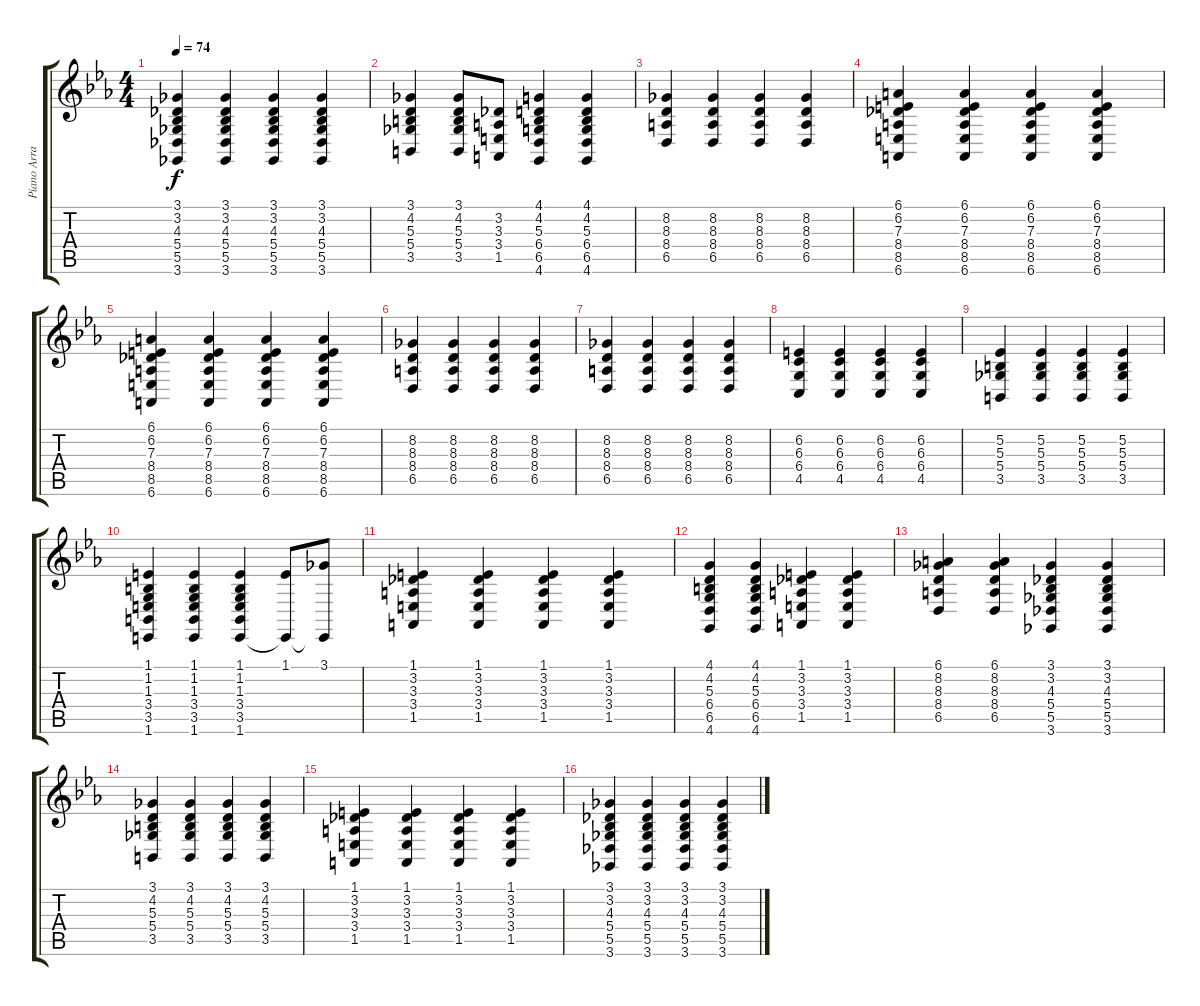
\track ("Piano Arranged for Guitar" "Piano Arra") {instrument brightacousticpiano}
\staff {score tabs}
\tuning (Eb4 Bb3 Gb3 Db3 Ab2 Eb2) {hide}
\ts (4 4)
\tempo 74
\clef g2
\ks cminor
(3.1 3.2 4.3 5.4 5.5 3.6).4{dy f} (3.1 3.2 4.3 5.4 5.5 3.6).4 (3.1 3.2 4.3 5.4 5.5 3.6).4 (3.1 3.2 4.3 5.4 5.5 3.6).4 |
(3.1 4.2 5.3 5.4 3.5).4 (3.1 4.2 5.3 5.4 3.5).8 (3.2 3.3 3.4 1.5).8 (4.1 4.2 5.3 6.4 6.5 4.6).4 (4.1 4.2 5.3 6.4 6.5 4.6).4 |
(8.2 8.3 8.4 6.5).4 (8.2 8.3 8.4 6.5).4 (8.2 8.3 8.4 6.5).4 (8.2 8.3 8.4 6.5).4 |
(6.1 6.2 7.3 8.4 8.5 6.6).4 (6.1 6.2 7.3 8.4 8.5 6.6).4 (6.1 6.2 7.3 8.4 8.5 6.6).4 (6.1 6.2 7.3 8.4 8.5 6.6).4 |
(6.1 6.2 7.3 8.4 8.5 6.6).4 (6.1 6.2 7.3 8.4 8.5 6.6).4 (6.1 6.2 7.3 8.4 8.5 6.6).4 (6.1 6.2 7.3 8.4 8.5 6.6).4 |
(8.2 8.3 8.4 6.5).4 (8.2 8.3 8.4 6.5).4 (8.2 8.3 8.4 6.5).4 (8.2 8.3 8.4 6.5).4 |
(8.2 8.3 8.4 6.5).4 (8.2 8.3 8.4 6.5).4 (8.2 8.3 8.4 6.5).4 (8.2 8.3 8.4 6.5).4 |
(6.2 6.3 6.4 4.5).4 (6.2 6.3 6.4 4.5).4 (6.2 6.3 6.4 4.5).4 (6.2 6.3 6.4 4.5).4 |
(5.2 5.3 5.4 3.5).4 (5.2 5.3 5.4 3.5).4 (5.2 5.3 5.4 3.5).4 (5.2 5.3 5.4 3.5).4 |
(1.1 1.2 1.3 3.4 3.5 1.6).4 (1.1 1.2 1.3 3.4 3.5 1.6).4 (1.1 1.2 1.3 3.4 3.5 1.6).4 (1.1 1.6{t}).8 (3.1 1.6{t}).8 |
(1.1 3.2 3.3 3.4 1.5).4 (1.1 3.2 3.3 3.4 1.5).4 (1.1 3.2 3.3 3.4 1.5).4 (1.1 3.2 3.3 3.4 1.5).4 |
(4.1 4.2 5.3 6.4 6.5 4.6).4 (4.1 4.2 5.3 6.4 6.5 4.6).4 (1.1 3.2 3.3 3.4 1.5).4 (1.1 3.2 3.3 3.4 1.5).4 |
(6.1 8.2 8.3 8.4 6.5).4 (6.1 8.2 8.3 8.4 6.5).4 (3.1 3.2 4.3 5.4 5.5 3.6).4 (3.1 3.2 4.3 5.4 5.5 3.6).4 |
(3.1 4.2 5.3 5.4 3.5).4 (3.1 4.2 5.3 5.4 3.5).4 (3.1 4.2 5.3 5.4 3.5).4 (3.1 4.2 5.3 5.4 3.5).4 |
(1.1 3.2 3.3 3.4 1.5).4 (1.1 3.2 3.3 3.4 1.5).4 (1.1 3.2 3.3 3.4 1.5).4 (1.1 3.2 3.3 3.4 1.5).4 |
(3.1 3.2 4.3 5.4 5.5 3.6).4 (3.1 3.2 4.3 5.4 5.5 3.6).4 (3.1 3.2 4.3 5.4 5.5 3.6).4 (3.1 3.2 4.3 5.4 5.5 3.6).4
